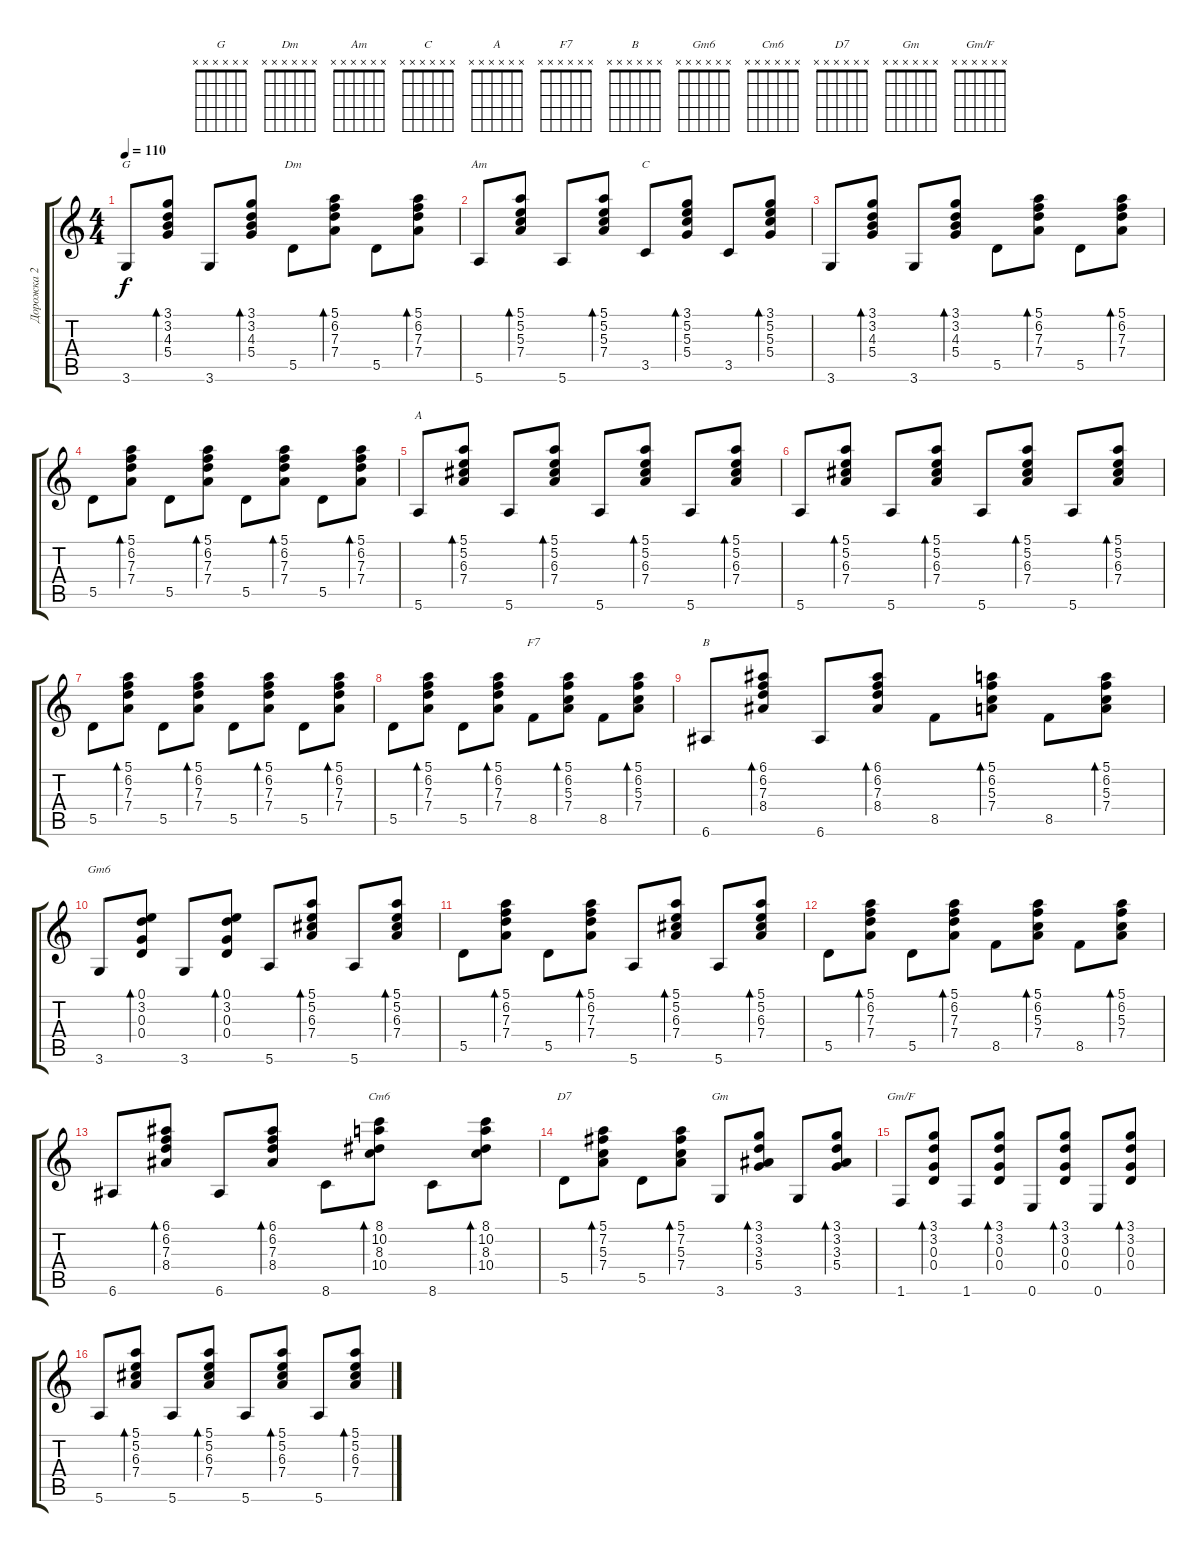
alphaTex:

\track ("Дорожка 2" "Дорожка 2") {instrument acousticguitarsteel}
\staff {score tabs}
\tuning (E4 B3 G3 D3 A2 E2) {hide}
\chord ("G" x x x x x x)
\chord ("Dm" x x x x x x)
\chord ("Am" x x x x x x)
\chord ("C" x x x x x x)
\chord ("A" x x x x x x)
\chord ("F7" x x x x x x)
\chord ("B" x x x x x x)
\chord ("Gm6" x x x x x x)
\chord ("Cm6" x x x x x x)
\chord ("D7" x x x x x x)
\chord ("Gm" x x x x x x)
\chord ("Gm/F" x x x x x x)
\ts (4 4)
\tempo 110
\clef g2
\ks c
3.6.8{ch "G" dy f} (3.1 3.2 4.3 5.4).8{bd 60} 3.6.8 (3.1 3.2 4.3 5.4).8{bd 60} 5.5.8{ch "Dm"} (5.1 6.2 7.3 7.4).8{bd 60} 5.5.8 (5.1 6.2 7.3 7.4).8{bd 60} |
5.6.8{ch "Am"} (5.1 5.2 5.3 7.4).8{bd 60} 5.6.8 (5.1 5.2 5.3 7.4).8{bd 60} 3.5.8{ch "C"} (3.1 5.2 5.3 5.4).8{bd 60} 3.5.8 (3.1 5.2 5.3 5.4).8{bd 60} |
3.6.8 (3.1 3.2 4.3 5.4).8{bd 60} 3.6.8 (3.1 3.2 4.3 5.4).8{bd 60} 5.5.8 (5.1 6.2 7.3 7.4).8{bd 60} 5.5.8 (5.1 6.2 7.3 7.4).8{bd 60} |
5.5.8 (5.1 6.2 7.3 7.4).8{bd 60} 5.5.8 (5.1 6.2 7.3 7.4).8{bd 60} 5.5.8 (5.1 6.2 7.3 7.4).8{bd 60} 5.5.8 (5.1 6.2 7.3 7.4).8{bd 60} |
5.6.8{ch "A"} (5.1 5.2 6.3 7.4).8{bd 60} 5.6.8 (5.1 5.2 6.3 7.4).8{bd 60} 5.6.8 (5.1 5.2 6.3 7.4).8{bd 60} 5.6.8 (5.1 5.2 6.3 7.4).8{bd 60} |
5.6.8 (5.1 5.2 6.3 7.4).8{bd 60} 5.6.8 (5.1 5.2 6.3 7.4).8{bd 60} 5.6.8 (5.1 5.2 6.3 7.4).8{bd 60} 5.6.8 (5.1 5.2 6.3 7.4).8{bd 60} |
5.5.8 (5.1 6.2 7.3 7.4).8{bd 60} 5.5.8 (5.1 6.2 7.3 7.4).8{bd 60} 5.5.8 (5.1 6.2 7.3 7.4).8{bd 60} 5.5.8 (5.1 6.2 7.3 7.4).8{bd 60} |
5.5.8 (5.1 6.2 7.3 7.4).8{bd 60} 5.5.8 (5.1 6.2 7.3 7.4).8{bd 60} 8.5.8{ch "F7"} (5.1 6.2 5.3 7.4).8{bd 60} 8.5.8 (5.1 6.2 5.3 7.4).8{bd 60} |
6.6.8{ch "B"} (6.1 6.2 7.3 8.4).8{bd 60} 6.6.8 (6.1 6.2 7.3 8.4).8{bd 60} 8.5.8 (5.1 6.2 5.3 7.4).8{bd 60} 8.5.8 (5.1 6.2 5.3 7.4).8{bd 60} |
3.6.8{ch "Gm6"} (0.1 3.2 0.3 0.4).8{bd 60} 3.6.8 (0.1 3.2 0.3 0.4).8{bd 60} 5.6.8 (5.1 5.2 6.3 7.4).8{bd 60} 5.6.8 (5.1 5.2 6.3 7.4).8{bd 60} |
5.5.8 (5.1 6.2 7.3 7.4).8{bd 60} 5.5.8 (5.1 6.2 7.3 7.4).8{bd 60} 5.6.8 (5.1 5.2 6.3 7.4).8{bd 60} 5.6.8 (5.1 5.2 6.3 7.4).8{bd 60} |
5.5.8 (5.1 6.2 7.3 7.4).8{bd 60} 5.5.8 (5.1 6.2 7.3 7.4).8{bd 60} 8.5.8 (5.1 6.2 5.3 7.4).8{bd 60} 8.5.8 (5.1 6.2 5.3 7.4).8{bd 60} |
6.6.8 (6.1 6.2 7.3 8.4).8{bd 60} 6.6.8 (6.1 6.2 7.3 8.4).8{bd 60} 8.6.8 (8.1 10.2 8.3 10.4).8{bd 60 ch "Cm6"} 8.6.8 (8.1 10.2 8.3 10.4).8{bd 60} |
5.5.8{ch "D7"} (5.1 7.2 5.3 7.4).8{bd 60} 5.5.8 (5.1 7.2 5.3 7.4).8{bd 60} 3.6.8{ch "Gm"} (3.1 3.2 3.3 5.4).8{bd 60} 3.6.8 (3.1 3.2 3.3 5.4).8{bd 60} |
1.6.8{ch "Gm/F"} (3.1 3.2 0.3 0.4).8{bd 60} 1.6.8 (3.1 3.2 0.3 0.4).8{bd 60} 0.6.8 (3.1 3.2 0.3 0.4).8{bd 60} 0.6.8 (3.1 3.2 0.3 0.4).8{bd 60} |
5.6.8 (5.1 5.2 6.3 7.4).8{bd 60} 5.6.8 (5.1 5.2 6.3 7.4).8{bd 60} 5.6.8 (5.1 5.2 6.3 7.4).8{bd 60} 5.6.8 (5.1 5.2 6.3 7.4).8{bd 60}
